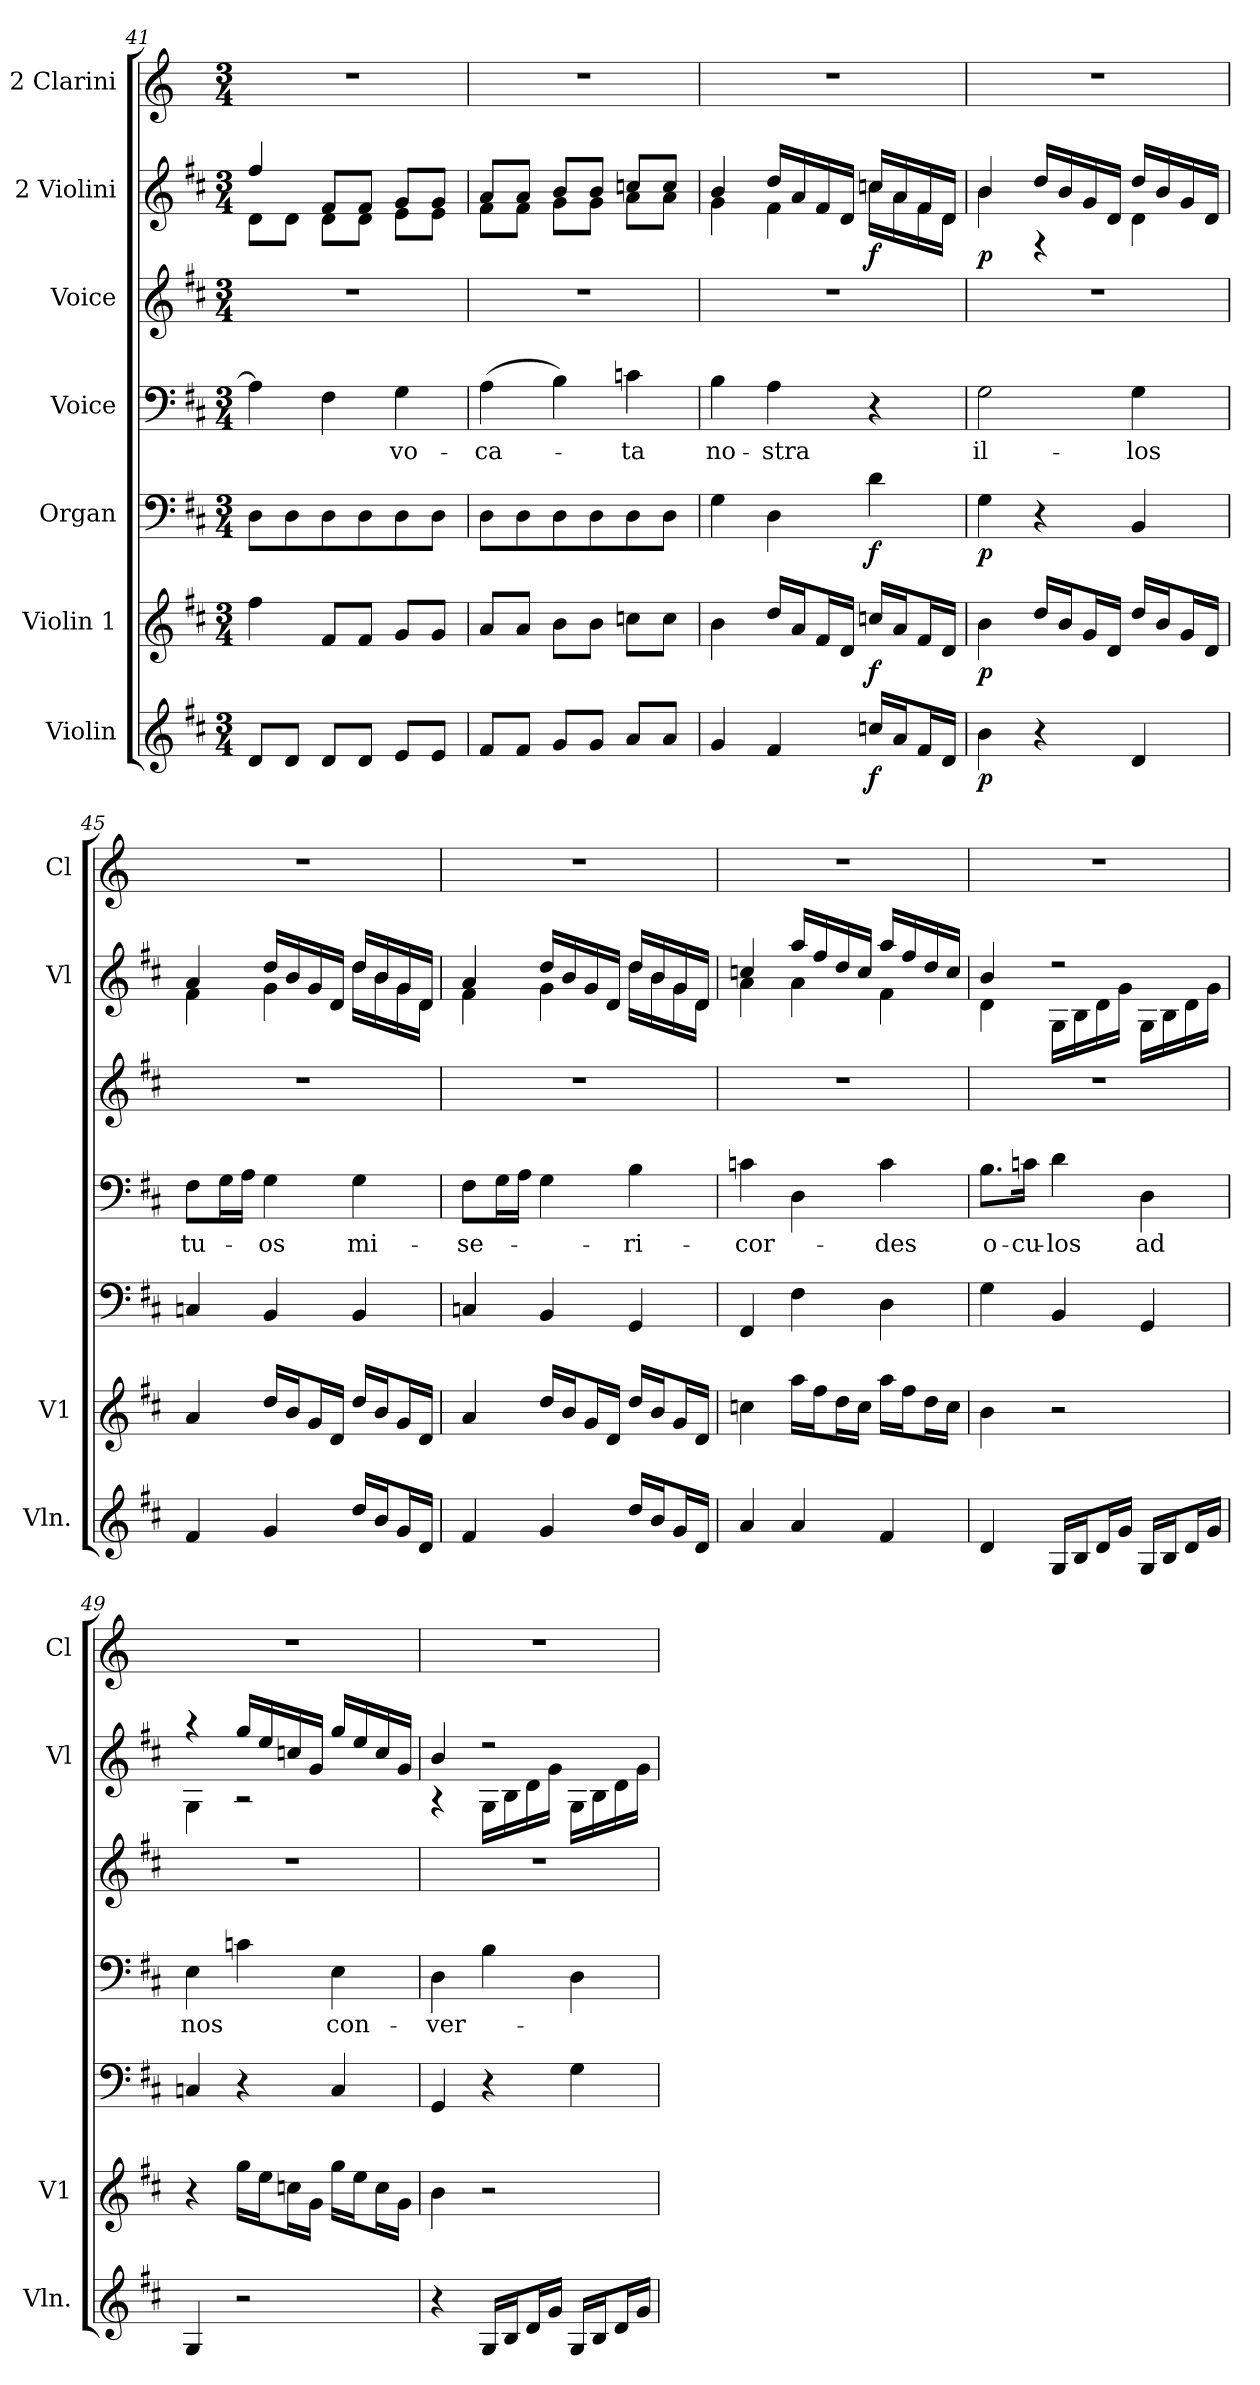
**kern	**dynam	**kern	**dynam	**kern	**dynam	**kern	**text	**kern	**kern	**dynam	**kern
*part7	*part7	*part6	*part6	*part5	*part5	*part4	*part4	*part3	*part2	*part2	*part1
*staff7	*staff7	*staff6	*staff6	*staff5	*staff5	*staff4	*staff4	*staff3	*staff2	*staff2	*staff1
*I"Violin	*	*I"Violin 1	*	*I"Organ	*	*I"Voice	*	*I"Voice	*I"2 Violini	*	*I"2 Clarini
*I'Vln.	*	*I'V1	*	*	*	*	*	*	*I'Vl	*	*I'Cl
*clefG2	*	*clefG2	*	*clefF4	*	*clefF4	*	*clefG2	*clefG2	*	*clefG2
*	*	*	*	*	*	*	*	*	*	*	*ITrd-1c-2
*k[f#c#]	*	*k[f#c#]	*	*k[f#c#]	*	*k[f#c#]	*	*k[f#c#]	*k[f#c#]	*	*k[f#c#]
*M3/4	*	*M3/4	*	*M3/4	*	*M3/4	*	*M3/4	*M3/4	*	*M3/4
=41	=41	=41	=41	=41	=41	=41	=41	=41	=41	=41	=41
*	*	*	*	*	*	*	*	*	*^	*	*
8d/L	.	4ff#\	.	8D\L	.	4A\]	.	2.r	4ff#/	8d\L	.	2.r
8d/J	.	.	.	8D\	.	.	.	.	.	8d\J	.	.
8d/L	.	8f#/L	.	8D\	.	4F#\	.	.	8f#/L	8d\L	.	.
8d/J	.	8f#/J	.	8D\	.	.	.	.	8f#/J	8d\J	.	.
!	!	!	!	!	!	!	!LO:LY:b	!	!	!	!	!
8e/L	.	8g/L	.	8D\	.	4G\	-vo-	.	8g/L	8e\L	.	.
8e/J	.	8g/J	.	8D\J	.	.	.	.	8g/J	8e\J	.	.
=42	=42	=42	=42	=42	=42	=42	=42	=42	=42	=42	=42	=42
!	!	!	!	!	!	!	!LO:LY:b	!	!	!	!	!
8f#/L	.	8a/L	.	8D\L	.	(4A\	-ca-	2.r	8a/L	8f#\L	.	2.r
8f#/J	.	8a/J	.	8D\	.	.	.	.	8a/J	8f#\J	.	.
8g/L	.	8b\L	.	8D\	.	4B\)	.	.	8b/L	8g\L	.	.
8g/J	.	8b\J	.	8D\	.	.	.	.	8b/J	8g\J	.	.
!	!	!	!	!	!	!	!LO:LY:b	!	!	!	!	!
8a/L	.	8ccn\L	.	8D\	.	4cn\	-ta	.	8ccn/L	8a\L	.	.
8a/J	.	8cc\J	.	8D\J	.	.	.	.	8cc/J	8a\J	.	.
=43	=43	=43	=43	=43	=43	=43	=43	=43	=43	=43	=43	=43
!	!	!	!	!	!	!	!LO:LY:b	!	!	!	!	!
4g/	.	4b\	.	4G\	.	4B\	no-	2.r	4b/	4g\	.	2.r
!	!	!	!	!	!	!	!LO:LY:b	!	!	!	!	!
4f#/	.	16dd/LL	.	4D\	.	4A\	-stra	.	16dd/LL	4f#\	.	.
.	.	16a/J	.	.	.	.	.	.	16a/	.	.	.
.	.	16f#/L	.	.	.	.	.	.	16f#/	.	.	.
.	.	16d/JJ	.	.	.	.	.	.	16d/JJ	.	.	.
!	!LO:DY:b	!	!LO:DY:b	!	!LO:DY:b	!	!	!	!	!	!LO:DY:b	!
16ccn/LL	f	16ccn/LL	f	4d\	f	4r	.	.	16ccn/LL	16cc\LL	f	.
16a/J	.	16a/J	.	.	.	.	.	.	16a/	16a\	.	.
16f#/L	.	16f#/L	.	.	.	.	.	.	16f#/	16f#\	.	.
16d/JJ	.	16d/JJ	.	.	.	.	.	.	16d/JJ	16d\JJ	.	.
!!LO:LB:g=z
=44	=44	=44	=44	=44	=44	=44	=44	=44	=44	=44	=44	=44
!	!LO:DY:b	!	!LO:DY:b	!	!LO:DY:b	!	!LO:LY:b	!	!	!	!LO:DY:b	!
4b\	p	4b\	p	4G\	p	2G\	il-	2.r	4b/	4b\	p	2.r
4r	.	16dd/LL	.	4r	.	.	.	.	16dd/LL	4r	.	.
.	.	16b/J	.	.	.	.	.	.	16b/	.	.	.
.	.	16g/L	.	.	.	.	.	.	16g/	.	.	.
.	.	16d/JJ	.	.	.	.	.	.	16d/JJ	.	.	.
!	!	!	!	!	!	!	!LO:LY:b	!	!	!	!	!
4d/	.	16dd/LL	.	4BB/	.	4G\	-los	.	16dd/LL	4d\	.	.
.	.	16b/J	.	.	.	.	.	.	16b/	.	.	.
.	.	16g/L	.	.	.	.	.	.	16g/	.	.	.
.	.	16d/JJ	.	.	.	.	.	.	16d/JJ	.	.	.
=45	=45	=45	=45	=45	=45	=45	=45	=45	=45	=45	=45	=45
!	!	!	!	!	!	!	!LO:LY:b	!	!	!	!	!
4f#/	.	4a/	.	4Cn/	.	8F#\L	tu-	2.r	4a/	4f#\	.	2.r
.	.	.	.	.	.	16G\L	.	.	.	.	.	.
.	.	.	.	.	.	16A\JJ	.	.	.	.	.	.
!	!	!	!	!	!	!	!LO:LY:b	!	!	!	!	!
4g/	.	16dd/LL	.	4BB/	.	4G\	-os	.	16dd/LL	4g\	.	.
.	.	16b/J	.	.	.	.	.	.	16b/	.	.	.
.	.	16g/L	.	.	.	.	.	.	16g/	.	.	.
.	.	16d/JJ	.	.	.	.	.	.	16d/JJ	.	.	.
!	!	!	!	!	!	!	!LO:LY:b	!	!	!	!	!
16dd/LL	.	16dd/LL	.	4BB/	.	4G\	mi-	.	16dd/LL	16dd\LL	.	.
16b/J	.	16b/J	.	.	.	.	.	.	16b/	16b\	.	.
16g/L	.	16g/L	.	.	.	.	.	.	16g/	16g\	.	.
16d/JJ	.	16d/JJ	.	.	.	.	.	.	16d/JJ	16d\JJ	.	.
=46	=46	=46	=46	=46	=46	=46	=46	=46	=46	=46	=46	=46
!	!	!	!	!	!	!	!LO:LY:b	!	!	!	!	!
4f#/	.	4a/	.	4Cn/	.	8F#\L	-se-	2.r	4a/	4f#\	.	2.r
.	.	.	.	.	.	16G\L	.	.	.	.	.	.
.	.	.	.	.	.	16A\JJ	.	.	.	.	.	.
4g/	.	16dd/LL	.	4BB/	.	4G\	.	.	16dd/LL	4g\	.	.
.	.	16b/J	.	.	.	.	.	.	16b/	.	.	.
.	.	16g/L	.	.	.	.	.	.	16g/	.	.	.
.	.	16d/JJ	.	.	.	.	.	.	16d/JJ	.	.	.
!	!	!	!	!	!	!	!LO:LY:b	!	!	!	!	!
16dd/LL	.	16dd/LL	.	4GG/	.	4B\	-ri-	.	16dd/LL	16dd\LL	.	.
16b/J	.	16b/J	.	.	.	.	.	.	16b/	16b\	.	.
16g/L	.	16g/L	.	.	.	.	.	.	16g/	16g\	.	.
16d/JJ	.	16d/JJ	.	.	.	.	.	.	16d/JJ	16d\JJ	.	.
=47	=47	=47	=47	=47	=47	=47	=47	=47	=47	=47	=47	=47
!	!	!	!	!	!	!	!LO:LY:b	!	!	!	!	!
4a/	.	4ccn\	.	4FF#/	.	4cn\	-cor-	2.r	4ccn/	4a\	.	2.r
4a/	.	16aa\LL	.	4F#\	.	4D\	.	.	16aa/LL	4a\	.	.
.	.	16ff#\J	.	.	.	.	.	.	16ff#/	.	.	.
.	.	16dd\L	.	.	.	.	.	.	16dd/	.	.	.
.	.	16cc\JJ	.	.	.	.	.	.	16cc/JJ	.	.	.
!	!	!	!	!	!	!	!LO:LY:b	!	!	!	!	!
4f#/	.	16aa\LL	.	4D\	.	4c\	-des	.	16aa/LL	4f#\	.	.
.	.	16ff#\J	.	.	.	.	.	.	16ff#/	.	.	.
.	.	16dd\L	.	.	.	.	.	.	16dd/	.	.	.
.	.	16cc\JJ	.	.	.	.	.	.	16cc/JJ	.	.	.
!!LO:LB:g=z
=48	=48	=48	=48	=48	=48	=48	=48	=48	=48	=48	=48	=48
!	!	!	!	!	!	!	!LO:LY:b	!	!	!	!	!
4d/	.	4b\	.	4G\	.	8.B\L	o-	2.r	4b/	4d\	.	2.r
!	!	!	!	!	!	!	!LO:LY:b	!	!	!	!	!
.	.	.	.	.	.	16cn\Jk	-cu-	.	.	.	.	.
!	!	!	!	!	!	!	!LO:LY:b	!	!	!	!	!
16G/LL	.	2r	.	4BB/	.	4d\	-los	.	2r	16G\LL	.	.
16B/J	.	.	.	.	.	.	.	.	.	16B\	.	.
16d/L	.	.	.	.	.	.	.	.	.	16d\	.	.
16g/JJ	.	.	.	.	.	.	.	.	.	16g\JJ	.	.
!	!	!	!	!	!	!	!LO:LY:b	!	!	!	!	!
16G/LL	.	.	.	4GG/	.	4D\	ad	.	.	16G\LL	.	.
16B/J	.	.	.	.	.	.	.	.	.	16B\	.	.
16d/L	.	.	.	.	.	.	.	.	.	16d\	.	.
16g/JJ	.	.	.	.	.	.	.	.	.	16g\JJ	.	.
=49	=49	=49	=49	=49	=49	=49	=49	=49	=49	=49	=49	=49
!	!	!	!	!	!	!	!LO:LY:b	!	!	!	!	!
4G/	.	4r	.	4Cn/	.	4E\	nos	2.r	4r	4G\	.	2.r
2r	.	16gg\LL	.	4r	.	4cn\	.	.	16gg/LL	2r	.	.
.	.	16ee\J	.	.	.	.	.	.	16ee/	.	.	.
.	.	16ccn\L	.	.	.	.	.	.	16ccn/	.	.	.
.	.	16g\JJ	.	.	.	.	.	.	16g/JJ	.	.	.
!	!	!	!	!	!	!	!LO:LY:b	!	!	!	!	!
.	.	16gg\LL	.	4C/	.	4E\	con-	.	16gg/LL	.	.	.
.	.	16ee\J	.	.	.	.	.	.	16ee/	.	.	.
.	.	16cc\L	.	.	.	.	.	.	16cc/	.	.	.
.	.	16g\JJ	.	.	.	.	.	.	16g/JJ	.	.	.
=50	=50	=50	=50	=50	=50	=50	=50	=50	=50	=50	=50	=50
!	!	!	!	!	!	!	!LO:LY:b	!	!	!	!	!
4r	.	4b\	.	4GG/	.	4D\	-ver-	2.r	4b/	4r	.	2.r
16G/LL	.	2r	.	4r	.	4B\	.	.	2r	16G\LL	.	.
16B/J	.	.	.	.	.	.	.	.	.	16B\	.	.
16d/L	.	.	.	.	.	.	.	.	.	16d\	.	.
16g/JJ	.	.	.	.	.	.	.	.	.	16g\JJ	.	.
16G/LL	.	.	.	4G\	.	4D\	.	.	.	16G\LL	.	.
16B/J	.	.	.	.	.	.	.	.	.	16B\	.	.
16d/L	.	.	.	.	.	.	.	.	.	16d\	.	.
16g/JJ	.	.	.	.	.	.	.	.	.	16g\JJ	.	.
*	*	*	*	*	*	*	*	*	*v	*v	*	*
=	=	=	=	=	=	=	=	=	=	=	=
*-	*-	*-	*-	*-	*-	*-	*-	*-	*-	*-	*-
